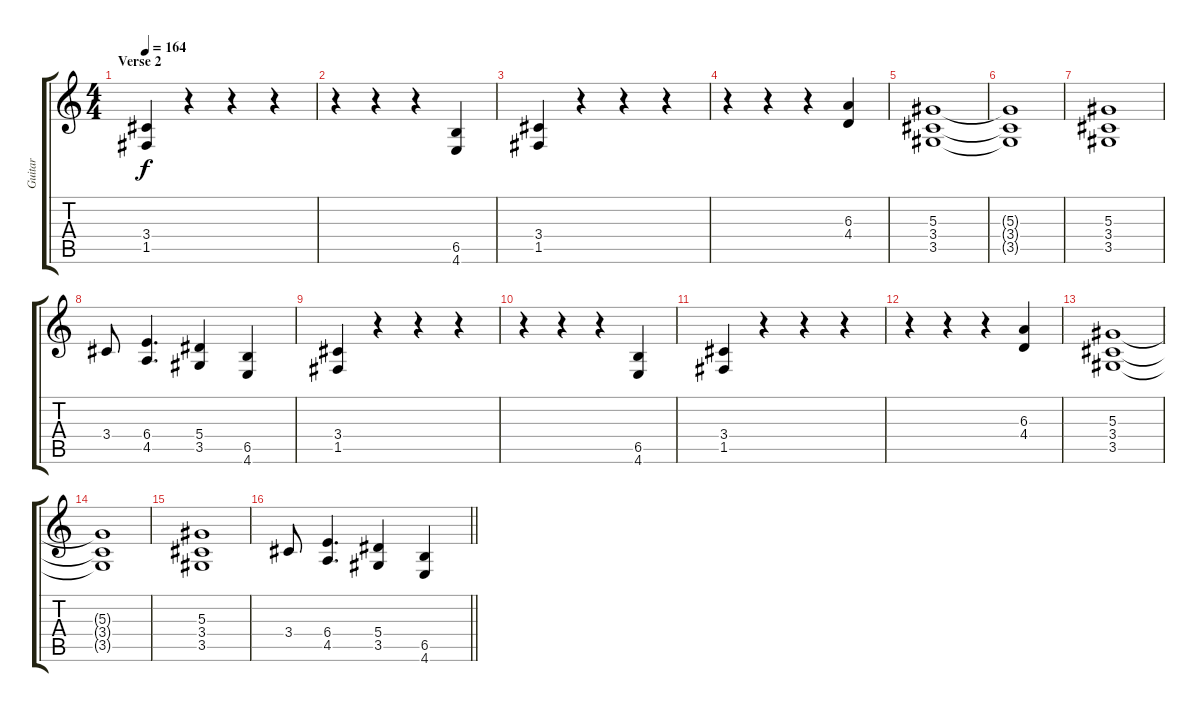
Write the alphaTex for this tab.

\track ("Guitar" "Guitar") {instrument distortionguitar}
\staff {score tabs}
\tuning (C4 G3 Eb3 Bb2 F2 C2) {hide}
\ts (4 4)
\section ("" "Verse 2")
\tempo 164
\clef g2
\ks c
(3.4 1.5).4{dy f} r.4 r.4 r.4 |
r.4 r.4 r.4 (6.5 4.6).4 |
(3.4 1.5).4 r.4 r.4 r.4 |
r.4 r.4 r.4 (6.3 4.4).4 |
(5.3 3.4 3.5).1 |
(5.3{t} 3.4{t} 3.5{t}).1 |
(5.3 3.4 3.5).1 |
3.4.8 (6.4 4.5).4{d} (5.4 3.5).4 (6.5 4.6).4 |
(3.4 1.5).4 r.4 r.4 r.4 |
r.4 r.4 r.4 (6.5 4.6).4 |
(3.4 1.5).4 r.4 r.4 r.4 |
r.4 r.4 r.4 (6.3 4.4).4 |
(5.3 3.4 3.5).1 |
(5.3{t} 3.4{t} 3.5{t}).1 |
(5.3 3.4 3.5).1 |
\barLineRight lightlight
3.4.8 (6.4 4.5).4{d} (5.4 3.5).4 (6.5 4.6).4
